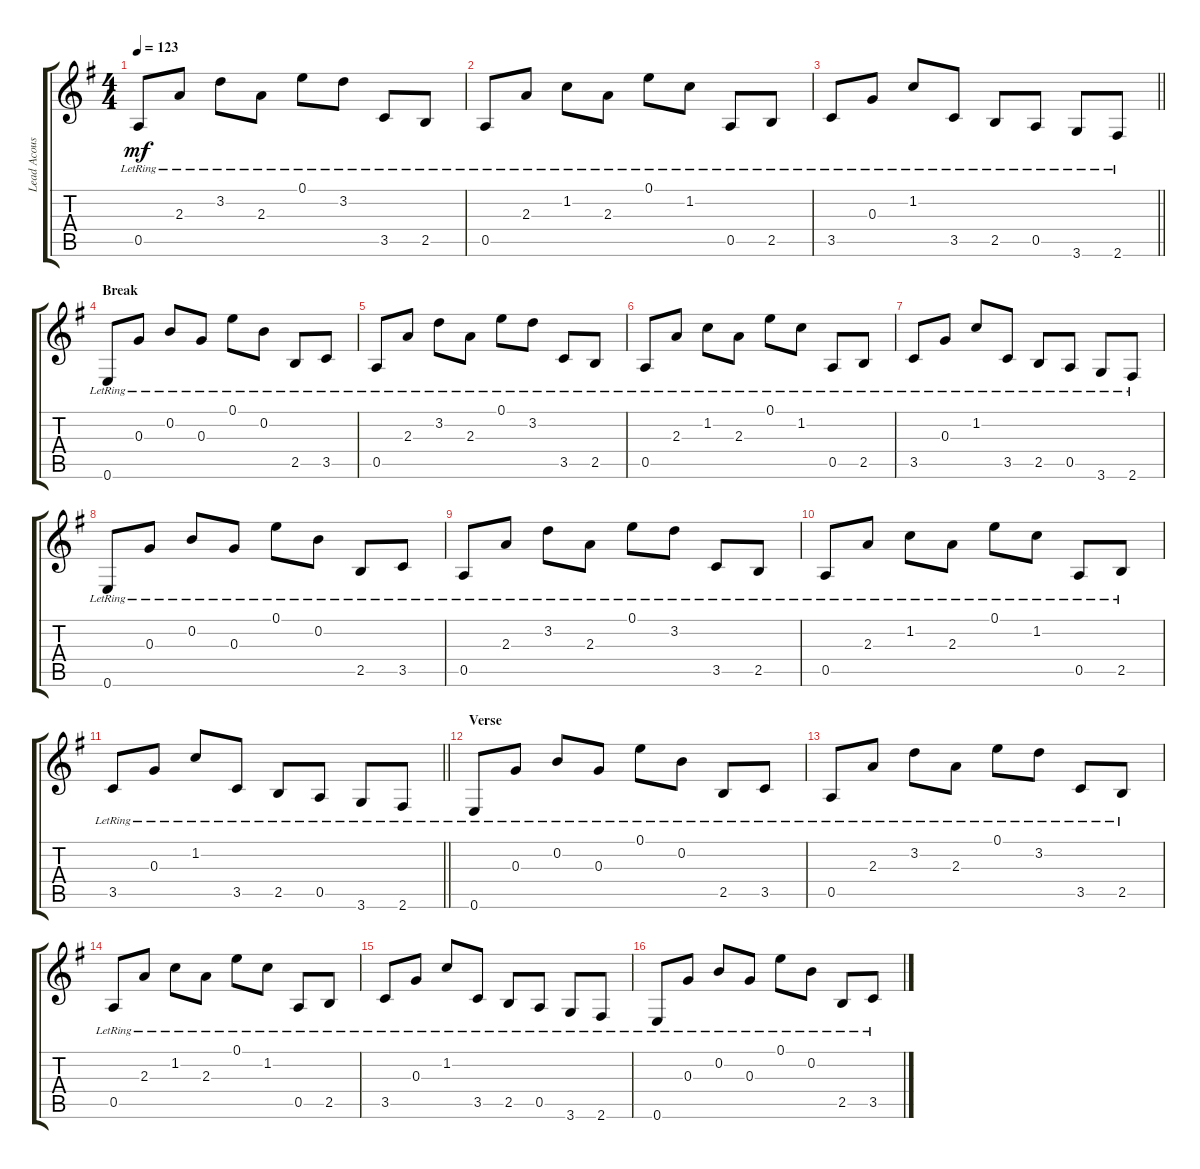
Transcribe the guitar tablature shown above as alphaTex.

\track ("Lead Acoustic" "Lead Acous") {instrument acousticguitarsteel}
\staff {score tabs}
\tuning (E4 B3 G3 D3 A2 E2) {hide}
\ts (4 4)
\tempo 123
\clef g2
\ks g
0.5{lr}.8{dy mf} 2.3{lr}.8 3.2{lr}.8 2.3{lr}.8 0.1{lr}.8 3.2{lr}.8 3.5{lr}.8 2.5{lr}.8 |
0.5{lr}.8 2.3{lr}.8 1.2{lr}.8 2.3{lr}.8 0.1{lr}.8 1.2{lr}.8 0.5{lr}.8 2.5{lr}.8 |
\barLineRight lightlight
3.5{lr}.8 0.3{lr}.8 1.2{lr}.8 3.5{lr}.8 2.5{lr}.8 0.5{lr}.8 3.6{lr}.8 2.6{lr}.8 |
\section ("" "Break")
0.6{lr}.8 0.3{lr}.8 0.2{lr}.8 0.3{lr}.8 0.1{lr}.8 0.2{lr}.8 2.5{lr}.8 3.5{lr}.8 |
0.5{lr}.8 2.3{lr}.8 3.2{lr}.8 2.3{lr}.8 0.1{lr}.8 3.2{lr}.8 3.5{lr}.8 2.5{lr}.8 |
0.5{lr}.8 2.3{lr}.8 1.2{lr}.8 2.3{lr}.8 0.1{lr}.8 1.2{lr}.8 0.5{lr}.8 2.5{lr}.8 |
3.5{lr}.8 0.3{lr}.8 1.2{lr}.8 3.5{lr}.8 2.5{lr}.8 0.5{lr}.8 3.6{lr}.8 2.6{lr}.8 |
0.6{lr}.8 0.3{lr}.8 0.2{lr}.8 0.3{lr}.8 0.1{lr}.8 0.2{lr}.8 2.5{lr}.8 3.5{lr}.8 |
0.5{lr}.8 2.3{lr}.8 3.2{lr}.8 2.3{lr}.8 0.1{lr}.8 3.2{lr}.8 3.5{lr}.8 2.5{lr}.8 |
0.5{lr}.8 2.3{lr}.8 1.2{lr}.8 2.3{lr}.8 0.1{lr}.8 1.2{lr}.8 0.5{lr}.8 2.5{lr}.8 |
\barLineRight lightlight
3.5{lr}.8 0.3{lr}.8 1.2{lr}.8 3.5{lr}.8 2.5{lr}.8 0.5{lr}.8 3.6{lr}.8 2.6{lr}.8 |
\section ("" "Verse")
0.6{lr}.8 0.3{lr}.8 0.2{lr}.8 0.3{lr}.8 0.1{lr}.8 0.2{lr}.8 2.5{lr}.8 3.5{lr}.8 |
0.5{lr}.8 2.3{lr}.8 3.2{lr}.8 2.3{lr}.8 0.1{lr}.8 3.2{lr}.8 3.5{lr}.8 2.5{lr}.8 |
0.5{lr}.8 2.3{lr}.8 1.2{lr}.8 2.3{lr}.8 0.1{lr}.8 1.2{lr}.8 0.5{lr}.8 2.5{lr}.8 |
3.5{lr}.8 0.3{lr}.8 1.2{lr}.8 3.5{lr}.8 2.5{lr}.8 0.5{lr}.8 3.6{lr}.8 2.6{lr}.8 |
0.6{lr}.8 0.3{lr}.8 0.2{lr}.8 0.3{lr}.8 0.1{lr}.8 0.2{lr}.8 2.5{lr}.8 3.5{lr}.8
